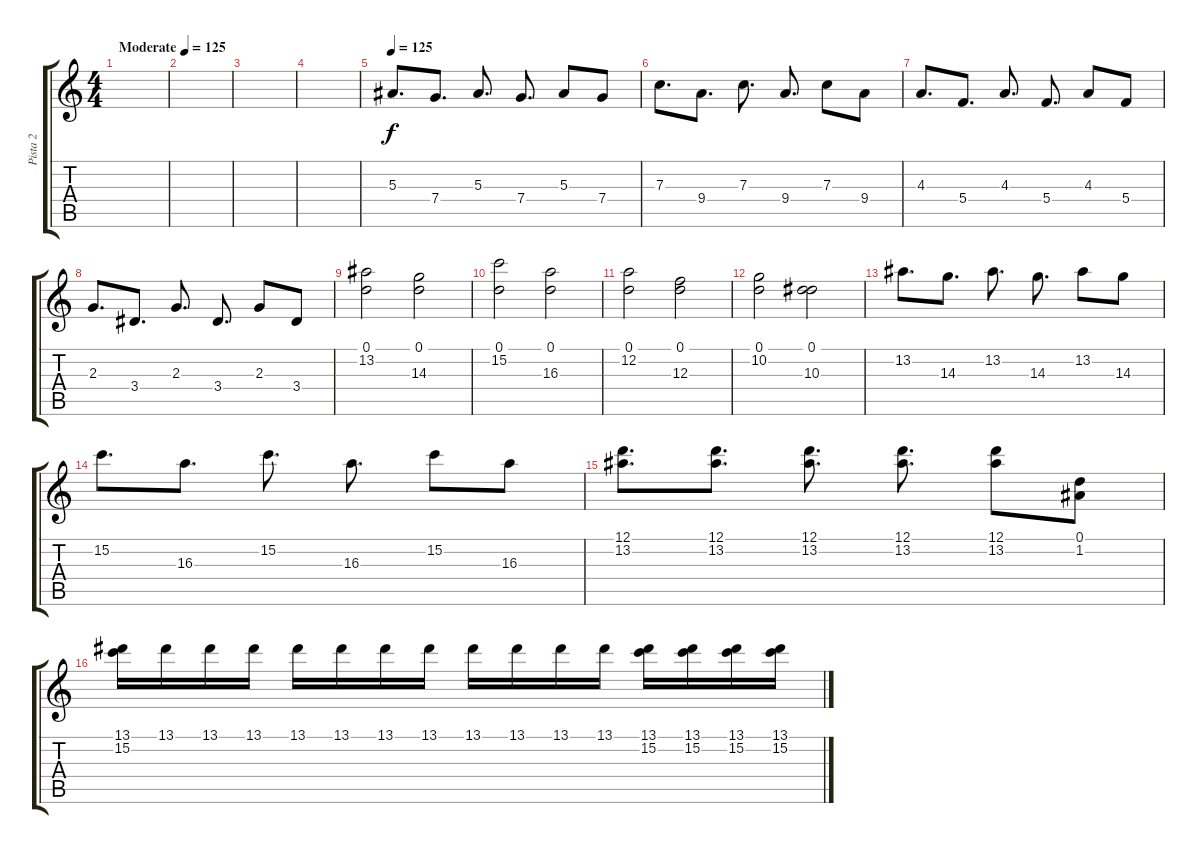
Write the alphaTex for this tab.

\track ("Pista 2" "Pista 2") {instrument acousticguitarsteel}
\staff {score tabs}
\tuning (D4 A3 F3 C3 G2 D2) {hide}
\ts (4 4)
\tempo (125 "Moderate")
\clef g2
\ks c
|
|
|
|
\tempo 125
5.3.8{d instrument acousticguitarsteel} 7.4.8{d} 5.3.8{d} 7.4.8{d} 5.3.8 7.4.8 |
7.3.8{d} 9.4.8{d} 7.3.8{d} 9.4.8{d} 7.3.8 9.4.8 |
4.3.8{d} 5.4.8{d} 4.3.8{d} 5.4.8{d} 4.3.8 5.4.8 |
2.3.8{d} 3.4.8{d} 2.3.8{d} 3.4.8{d} 2.3.8 3.4.8 |
(0.1 13.2).2 (0.1 14.3).2 |
(0.1 15.2).2 (0.1 16.3).2 |
(0.1 12.2).2 (0.1 12.3).2 |
(0.1 10.2).2 (0.1 10.3).2 |
13.2.8{d} 14.3.8{d} 13.2.8{d} 14.3.8{d} 13.2.8 14.3.8 |
15.2.8{d} 16.3.8{d} 15.2.8{d} 16.3.8{d} 15.2.8 16.3.8 |
(12.1 13.2).8{d} (12.1 13.2).8{d} (12.1 13.2).8{d} (12.1 13.2).8{d} (12.1 13.2).8 (0.1 1.2).8 |
(13.1 15.2).16 13.1.16 13.1.16 13.1.16 13.1.16 13.1.16 13.1.16 13.1.16 13.1.16 13.1.16 13.1.16 13.1.16 (13.1 15.2).16 (13.1 15.2).16 (13.1 15.2).16 (13.1 15.2).16
